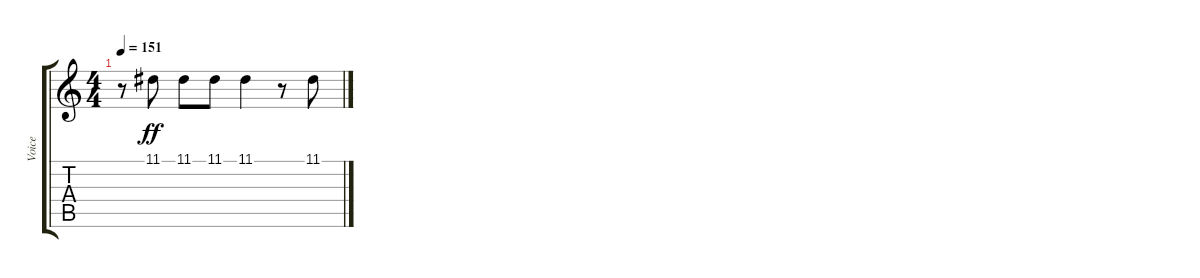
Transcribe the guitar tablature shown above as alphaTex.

\track ("Voice" "Voice") {instrument sopranosax}
\staff {score tabs}
\tuning (E4 B3 G3 D3 A2 E2) {hide}
\ts (4 4)
\tempo 151
\clef g2
\ks c
r.8{dy ff} 11.1.8 11.1.8 11.1.8 11.1.4 r.8 11.1.8
